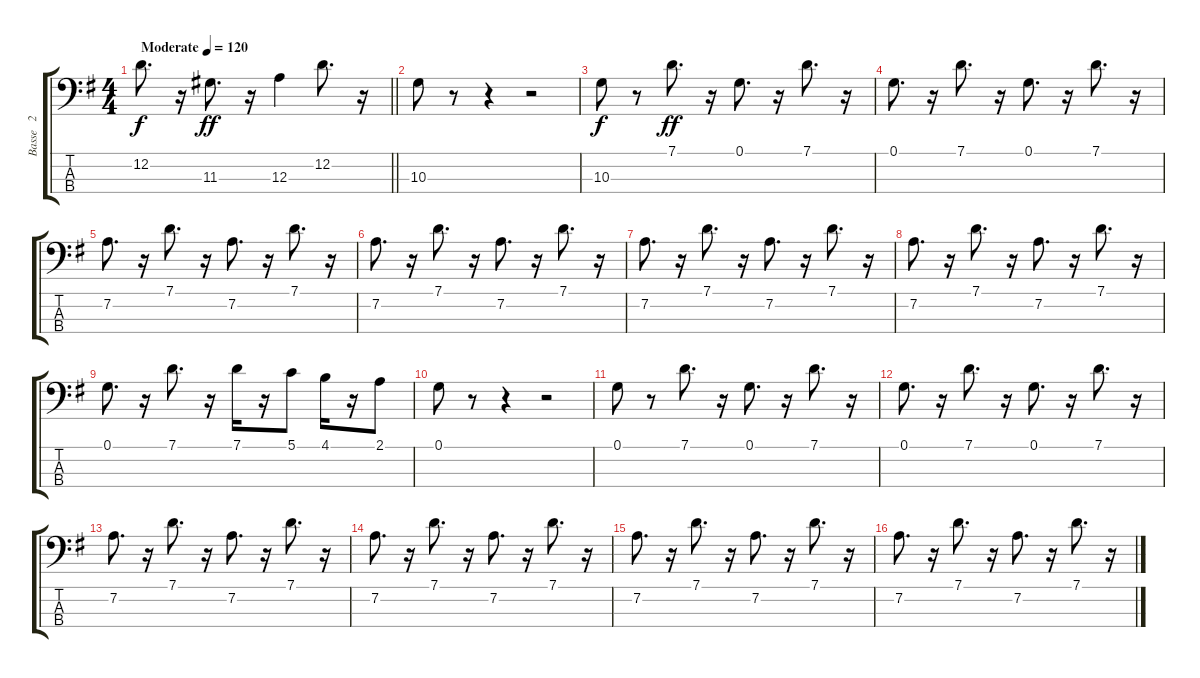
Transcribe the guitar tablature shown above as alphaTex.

\track ("Basse   2" "Basse   2") {instrument electricbassfinger}
\staff {score tabs}
\tuning (G2 D2 A1 E1) {hide}
\ts (4 4)
\tempo (120 "Moderate")
\clef f4
\barLineRight lightlight
\ks g
12.2.8{d dy f instrument electricbassfinger} r.16 11.3.8{d dy ff} r.16 12.3.4 12.2.8{d} r.16 |
\section ("" "")
10.3.8 r.8 r.4 r.2 |
10.3.8{dy f} r.8 7.1.8{d dy ff} r.16 0.1.8{d} r.16 7.1.8{d} r.16 |
0.1.8{d} r.16 7.1.8{d} r.16 0.1.8{d} r.16 7.1.8{d} r.16 |
7.2.8{d} r.16 7.1.8{d} r.16 7.2.8{d} r.16 7.1.8{d} r.16 |
7.2.8{d} r.16 7.1.8{d} r.16 7.2.8{d} r.16 7.1.8{d} r.16 |
7.2.8{d} r.16 7.1.8{d} r.16 7.2.8{d} r.16 7.1.8{d} r.16 |
7.2.8{d} r.16 7.1.8{d} r.16 7.2.8{d} r.16 7.1.8{d} r.16 |
0.1.8{d} r.16 7.1.8{d} r.16 7.1.16 r.16 5.1.8 4.1.16 r.16 2.1.8 |
0.1.8 r.8 r.4 r.2 |
0.1.8 r.8 7.1.8{d} r.16 0.1.8{d} r.16 7.1.8{d} r.16 |
0.1.8{d} r.16 7.1.8{d} r.16 0.1.8{d} r.16 7.1.8{d} r.16 |
7.2.8{d} r.16 7.1.8{d} r.16 7.2.8{d} r.16 7.1.8{d} r.16 |
7.2.8{d} r.16 7.1.8{d} r.16 7.2.8{d} r.16 7.1.8{d} r.16 |
7.2.8{d} r.16 7.1.8{d} r.16 7.2.8{d} r.16 7.1.8{d} r.16 |
7.2.8{d} r.16 7.1.8{d} r.16 7.2.8{d} r.16 7.1.8{d} r.16
